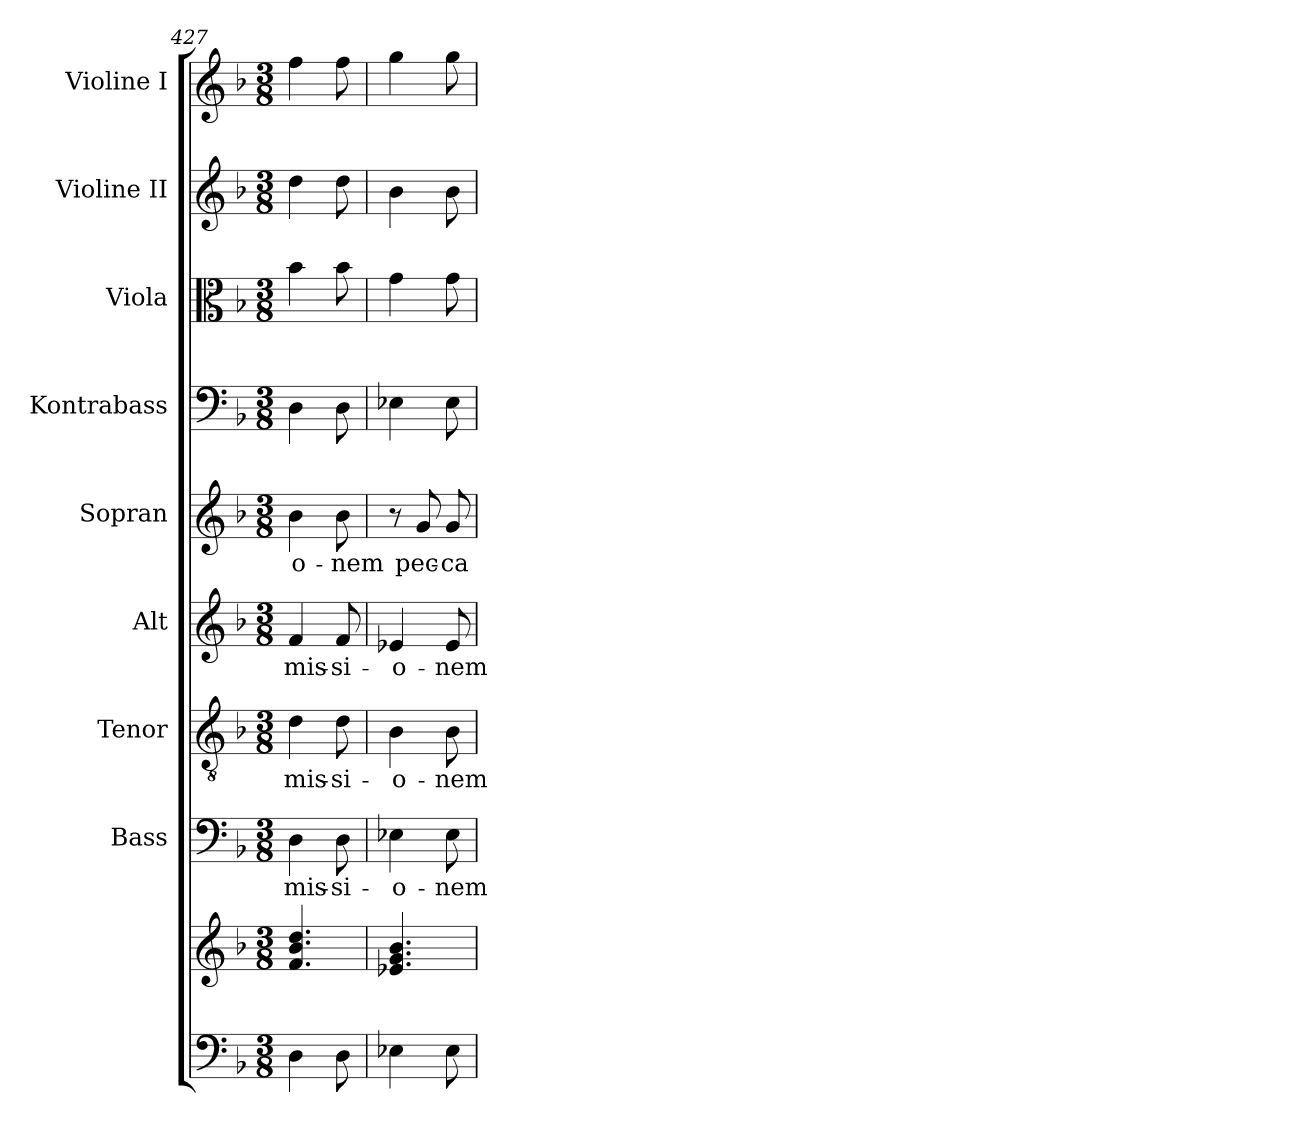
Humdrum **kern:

**kern	**kern	**kern	**text	**kern	**text	**kern	**text	**kern	**text	**kern	**kern	**kern	**kern
*part9	*part9	*part8	*part8	*part7	*part7	*part6	*part6	*part5	*part5	*part4	*part3	*part2	*part1
*staff10	*staff9	*staff8	*staff8	*staff7	*staff7	*staff6	*staff6	*staff5	*staff5	*staff4	*staff3	*staff2	*staff1
*	*	*I"Bass	*	*I"Tenor	*	*I"Alt	*	*I"Sopran	*	*I"Kontrabass	*I"Viola	*I"Violine II	*I"Violine I
*	*	*I'B.	*	*I'T.	*	*I'A.	*	*I'S.	*	*I'Kb.	*I'Vla.	*I'Vl. II	*I'Vl. I
!!LO:LB:g=z
*clefF4	*clefG2	*clefF4	*	*clefGv2	*	*clefG2	*	*clefG2	*	*clefF4	*clefC3	*clefG2	*clefG2
*	*	*	*	*	*	*	*	*	*	*ITrd7c12	*	*	*
*k[b-]	*k[b-]	*k[b-]	*	*k[b-]	*	*k[b-]	*	*k[b-]	*	*k[b-]	*k[b-]	*k[b-]	*k[b-]
*F:	*F:	*F:	*	*F:	*	*F:	*	*F:	*	*F:	*F:	*F:	*F:
*M3/8	*M3/8	*M3/8	*	*M3/8	*	*M3/8	*	*M3/8	*	*M3/8	*M3/8	*M3/8	*M3/8
=427	=427	=427	=427	=427	=427	=427	=427	=427	=427	=427	=427	=427	=427
!	!	!	!LO:LY:b	!	!LO:LY:b	!	!LO:LY:b	!	!LO:LY:b	!	!	!	!
4D\	4.f/ 4.b-/ 4.dd/	4D\	-mis-	4d\	-mis-	4f/	-mis-	4b-\	-o-	4DD\	4b-\	4dd\	4ff\
!	!	!	!LO:LY:b	!	!LO:LY:b	!	!LO:LY:b	!	!LO:LY:b	!	!	!	!
8D\	.	8D\	-si-	8d\	-si-	8f/	-si-	8b-\	-nem	8DD\	8b-\	8dd\	8ff\
=428	=428	=428	=428	=428	=428	=428	=428	=428	=428	=428	=428	=428	=428
!	!	!	!LO:LY:b	!	!LO:LY:b	!	!LO:LY:b	!	!	!	!	!	!
4E-X\	4.e-X/ 4.g/ 4.b-/	4E-X\	-o-	4B-\	-o-	4e-X/	-o-	8r	.	4EE-X\	4g\	4b-\	4gg\
!	!	!	!	!	!	!	!	!	!LO:LY:b	!	!	!	!
.	.	.	.	.	.	.	.	8g/	pec-	.	.	.	.
!	!	!	!LO:LY:b	!	!LO:LY:b	!	!LO:LY:b	!	!LO:LY:b	!	!	!	!
8E-\	.	8E-\	-nem	8B-\	-nem	8e-/	-nem	8g/	-ca-	8EE-\	8g\	8b-\	8gg\
=	=	=	=	=	=	=	=	=	=	=	=	=	=
*-	*-	*-	*-	*-	*-	*-	*-	*-	*-	*-	*-	*-	*-
